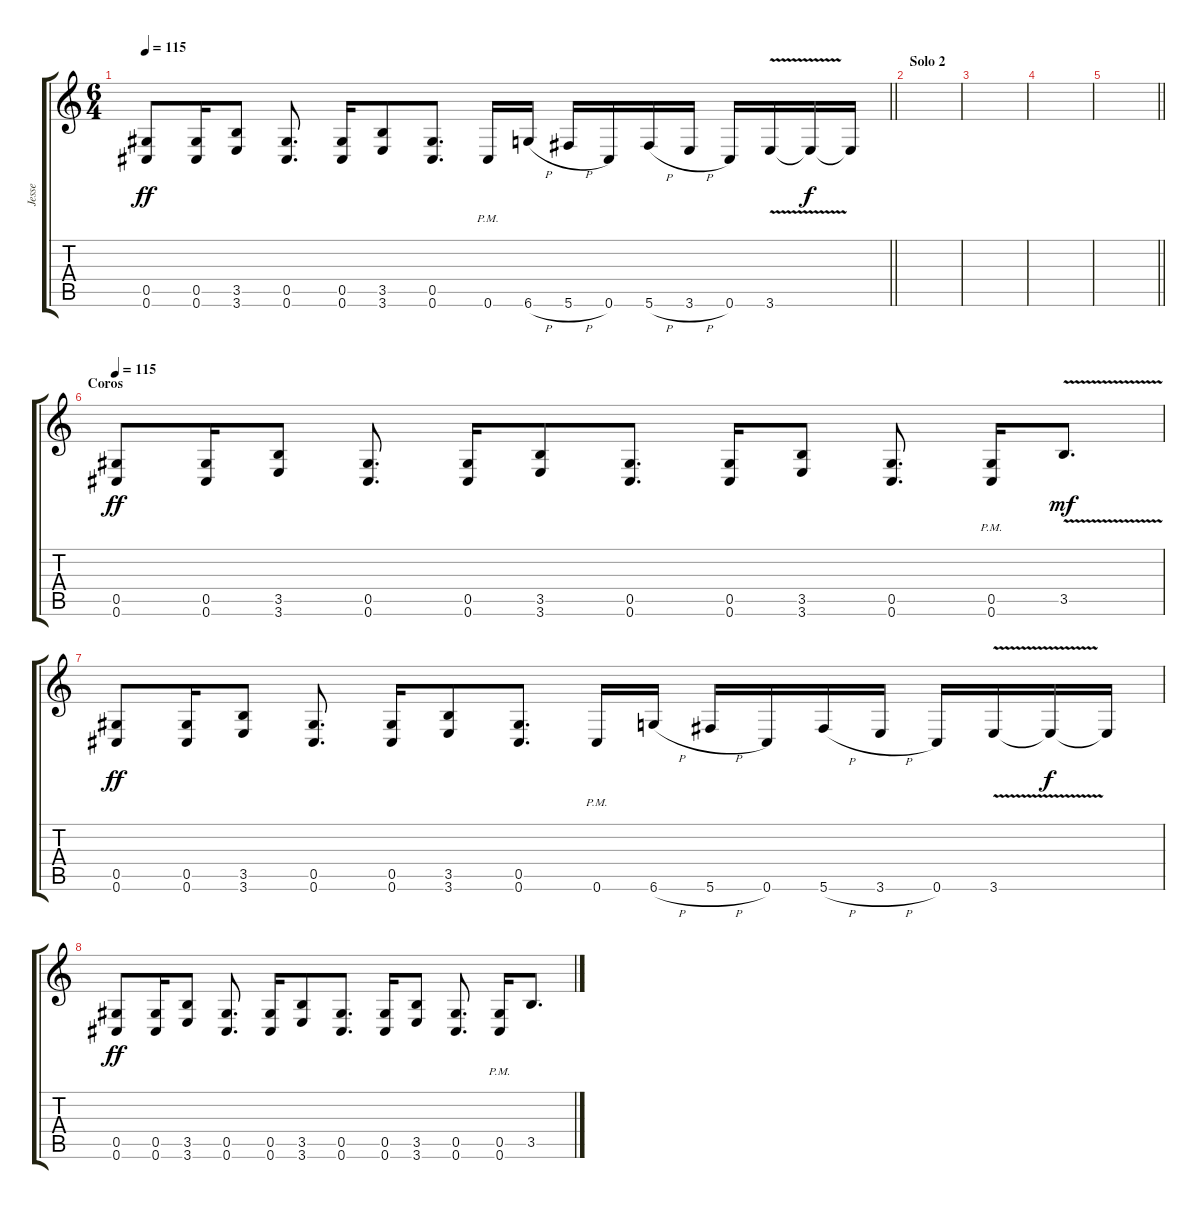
\track ("Jesse" "Jesse") {instrument distortionguitar}
\staff {score tabs}
\tuning (Eb4 Bb3 Gb3 Db3 Ab2 Db2) {hide}
\ts (6 4)
\tempo 115
\clef g2
\barLineRight lightlight
\ks c
(0.5 0.6).8{dy ff} (0.5 0.6).16 (3.5 3.6).8 (0.5 0.6).8{d} (0.5 0.6).16 (3.5 3.6).8 (0.5 0.6).8{d} 0.6{pm}.16 6.6{h}.16 5.6{h}.16 0.6.16 5.6{h}.16 3.6{h}.16 0.6.16 3.6{v}.16 3.6{t}.16{dy f} 3.6{t}.16 |
\section ("" "Solo 2")
|
|
|
\barLineRight lightlight
|
\section ("" "Coros ")
\tempo 115
(0.5 0.6).8{dy ff instrument distortionguitar} (0.5 0.6).16 (3.5 3.6).8 (0.5 0.6).8{d} (0.5 0.6).16 (3.5 3.6).8 (0.5 0.6).8{d} (0.5 0.6).16 (3.5 3.6).8 (0.5 0.6).8{d} (0.5{pm} 0.6{pm}).16 3.5{v}.8{d dy mf instrument guitarharmonics} |
(0.5 0.6).8{dy ff instrument distortionguitar} (0.5 0.6).16 (3.5 3.6).8 (0.5 0.6).8{d} (0.5 0.6).16 (3.5 3.6).8 (0.5 0.6).8{d} 0.6{pm}.16 6.6{h}.16 5.6{h}.16 0.6.16 5.6{h}.16 3.6{h}.16 0.6.16 3.6{v}.16 3.6{t}.16{dy f} 3.6{t}.16 |
(0.5 0.6).8{dy ff} (0.5 0.6).16 (3.5 3.6).8 (0.5 0.6).8{d} (0.5 0.6).16 (3.5 3.6).8 (0.5 0.6).8{d} (0.5 0.6).16 (3.5 3.6).8 (0.5 0.6).8{d} (0.5{pm} 0.6{pm}).16 3.5.8{d}
